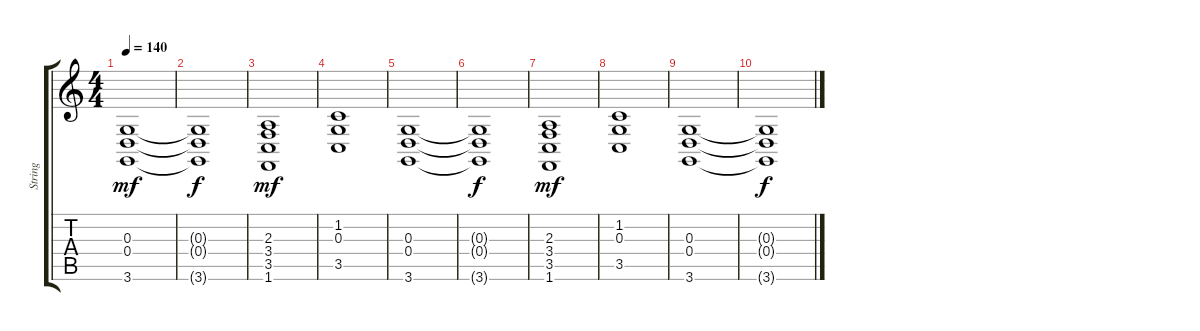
\track ("String" "String") {instrument stringensemble2}
\staff {score tabs}
\tuning (E4 B3 G3 D3 A2 E2) {hide}
\ts (4 4)
\tempo 140
\clef g2
\ks c
(0.3 0.4 3.6).1{dy mf} |
(0.3{t} 0.4{t} 3.6{t}).1{dy f} |
(2.3 3.4 3.5 1.6).1{dy mf} |
(1.2 0.3 3.5).1 |
(0.3 0.4 3.6).1 |
(0.3{t} 0.4{t} 3.6{t}).1{dy f} |
(2.3 3.4 3.5 1.6).1{dy mf} |
(1.2 0.3 3.5).1 |
(0.3 0.4 3.6).1 |
(0.3{t} 0.4{t} 3.6{t}).1{dy f}
